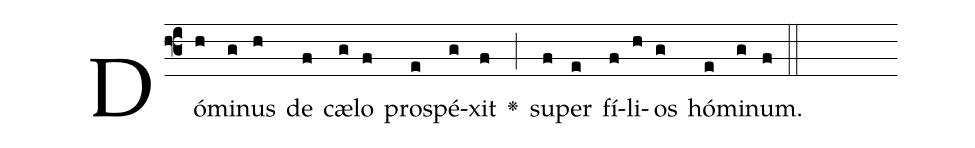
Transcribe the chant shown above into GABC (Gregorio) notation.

%%
(f3)Dó(h)mi(g)nus(h) de(f) cæ(g)lo(f) pro(e)spé(g)xit(f) <v>\greheightstar</v>(;) su(f)per(e) fí(f)li(h)os(g) hó(e)mi(g)num.(f) (::)
